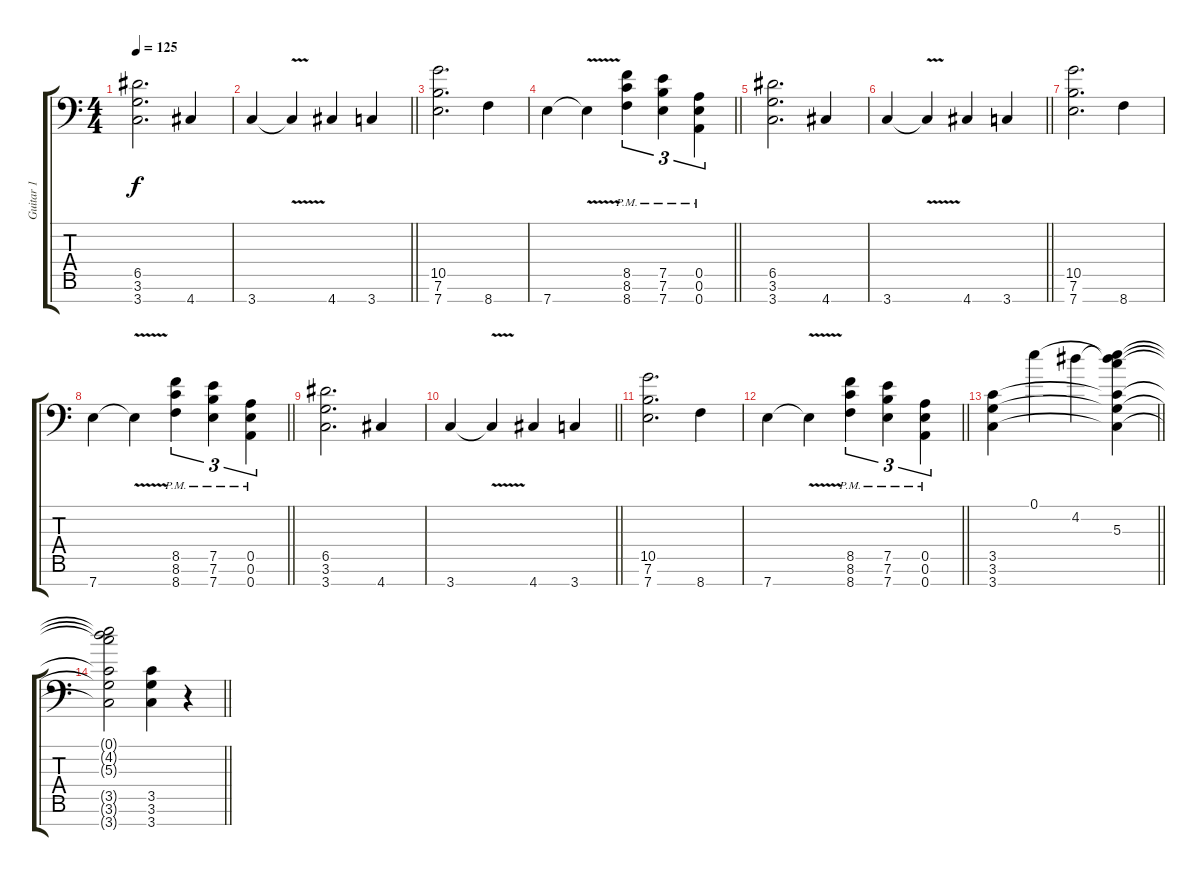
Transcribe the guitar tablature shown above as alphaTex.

\track ("Guitar 1" "Guitar 1") {instrument distortionguitar}
\staff {score tabs}
\tuning (E4 B3 G3 D3 A2 E2 A1) {hide}
\ts (4 4)
\tempo 125
\clef f4
\ks c
(6.5 3.6 3.7).2{d dy f} 4.7.4 |
\barLineRight lightlight
3.7.4 3.7{v t}.4 4.7.4 3.7.4 |
(10.5 7.6 7.7).2{d} 8.7.4 |
\barLineRight lightlight
7.7.4 7.7{v t}.4 (8.5{pm} 8.6{pm} 8.7{pm}).4{tu (3 2)} (7.5{pm} 7.6{pm} 7.7{pm}).4{tu (3 2)} (0.5{pm} 0.6{pm} 0.7{pm}).4{tu (3 2)} |
(6.5 3.6 3.7).2{d} 4.7.4 |
\barLineRight lightlight
3.7.4 3.7{v t}.4 4.7.4 3.7.4 |
(10.5 7.6 7.7).2{d} 8.7.4 |
\barLineRight lightlight
7.7.4 7.7{v t}.4 (8.5{pm} 8.6{pm} 8.7{pm}).4{tu (3 2)} (7.5{pm} 7.6{pm} 7.7{pm}).4{tu (3 2)} (0.5{pm} 0.6{pm} 0.7{pm}).4{tu (3 2)} |
(6.5 3.6 3.7).2{d} 4.7.4 |
\barLineRight lightlight
3.7.4 3.7{v t}.4 4.7.4 3.7.4 |
(10.5 7.6 7.7).2{d} 8.7.4 |
\barLineRight lightlight
7.7.4 7.7{v t}.4 (8.5{pm} 8.6{pm} 8.7{pm}).4{tu (3 2)} (7.5{pm} 7.6{pm} 7.7{pm}).4{tu (3 2)} (0.5{pm} 0.6{pm} 0.7{pm}).4{tu (3 2)} |
\barLineRight lightlight
(3.5 3.6 3.7).4 0.1.4 4.2.4 (0.1{t} 4.2{t} 5.3 3.5{t} 3.6{t} 3.7{t}).4 |
\barLineRight lightlight
(0.1{t} 4.2{t} 5.3{t} 3.5{t} 3.6{t} 3.7{t}).2 (3.5 3.6 3.7).4 r.4
